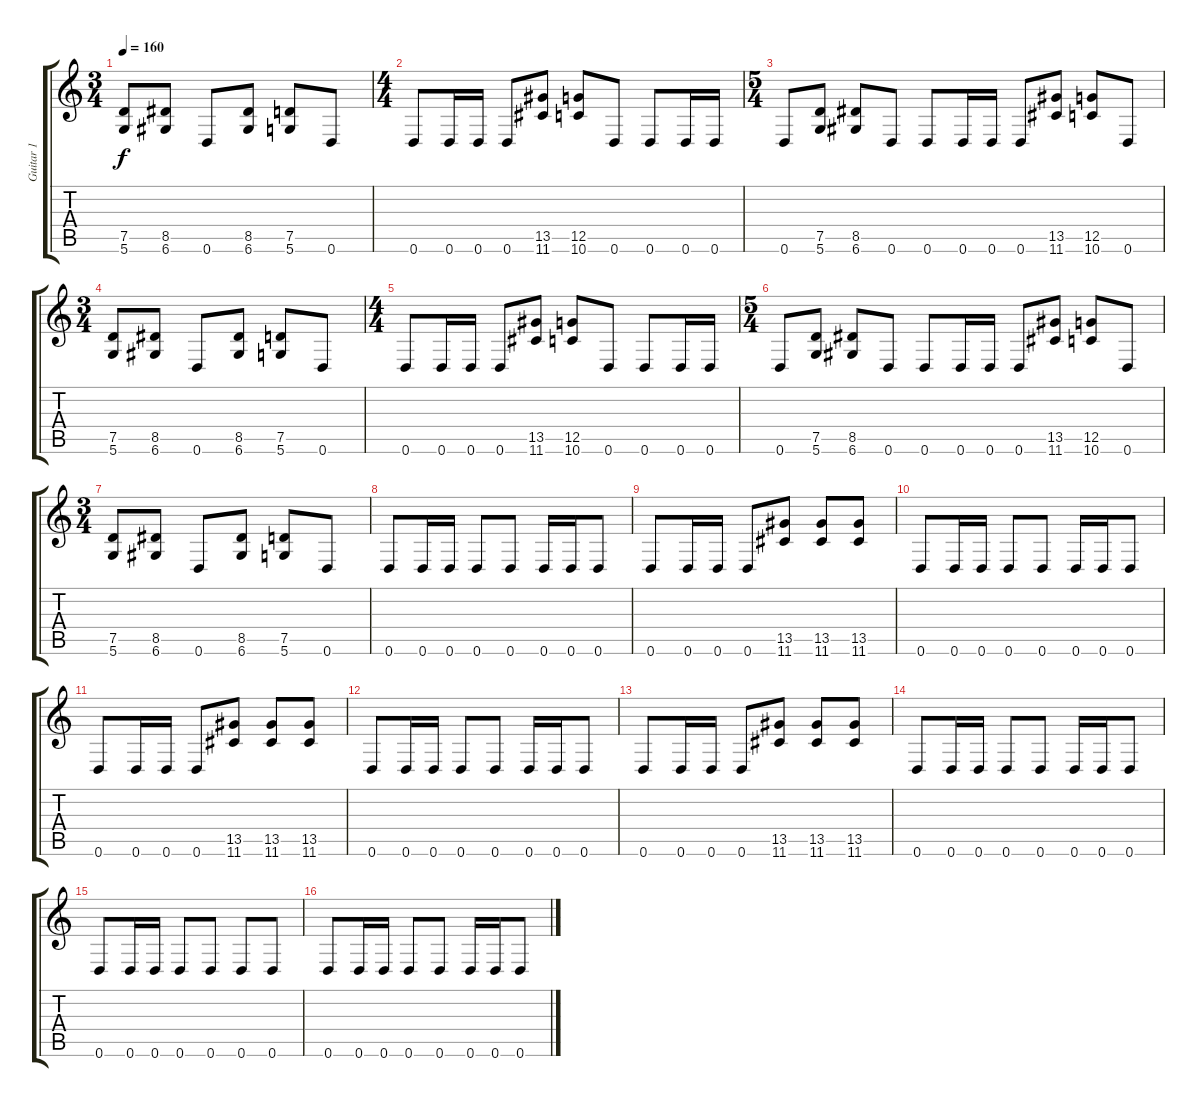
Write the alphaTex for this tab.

\track ("Guitar 1" "Guitar 1") {instrument distortionguitar}
\staff {score tabs}
\tuning (D4 A3 F3 C3 G2 D2) {hide}
\ts (3 4)
\tempo 160
\clef g2
\ks c
(7.5 5.6).8{dy f} (8.5 6.6).8 0.6.8 (8.5 6.6).8 (7.5 5.6).8 0.6.8 |
\ts (4 4)
0.6.8 0.6.16 0.6.16 0.6.8 (13.5 11.6).8 (12.5 10.6).8 0.6.8 0.6.8 0.6.16 0.6.16 |
\ts (5 4)
0.6.8 (7.5 5.6).8 (8.5 6.6).8 0.6.8 0.6.8 0.6.16 0.6.16 0.6.8 (13.5 11.6).8 (12.5 10.6).8 0.6.8 |
\ts (3 4)
(7.5 5.6).8 (8.5 6.6).8 0.6.8 (8.5 6.6).8 (7.5 5.6).8 0.6.8 |
\ts (4 4)
0.6.8 0.6.16 0.6.16 0.6.8 (13.5 11.6).8 (12.5 10.6).8 0.6.8 0.6.8 0.6.16 0.6.16 |
\ts (5 4)
0.6.8 (7.5 5.6).8 (8.5 6.6).8 0.6.8 0.6.8 0.6.16 0.6.16 0.6.8 (13.5 11.6).8 (12.5 10.6).8 0.6.8 |
\ts (3 4)
(7.5 5.6).8 (8.5 6.6).8 0.6.8 (8.5 6.6).8 (7.5 5.6).8 0.6.8 |
0.6.8 0.6.16 0.6.16 0.6.8 0.6.8 0.6.16 0.6.16 0.6.8 |
0.6.8 0.6.16 0.6.16 0.6.8 (13.5 11.6).8 (13.5 11.6).8 (13.5 11.6).8 |
0.6.8 0.6.16 0.6.16 0.6.8 0.6.8 0.6.16 0.6.16 0.6.8 |
0.6.8 0.6.16 0.6.16 0.6.8 (13.5 11.6).8 (13.5 11.6).8 (13.5 11.6).8 |
0.6.8 0.6.16 0.6.16 0.6.8 0.6.8 0.6.16 0.6.16 0.6.8 |
0.6.8 0.6.16 0.6.16 0.6.8 (13.5 11.6).8 (13.5 11.6).8 (13.5 11.6).8 |
0.6.8 0.6.16 0.6.16 0.6.8 0.6.8 0.6.16 0.6.16 0.6.8 |
0.6.8 0.6.16 0.6.16 0.6.8 0.6.8 0.6.8 0.6.8 |
0.6.8 0.6.16 0.6.16 0.6.8 0.6.8 0.6.16 0.6.16 0.6.8
